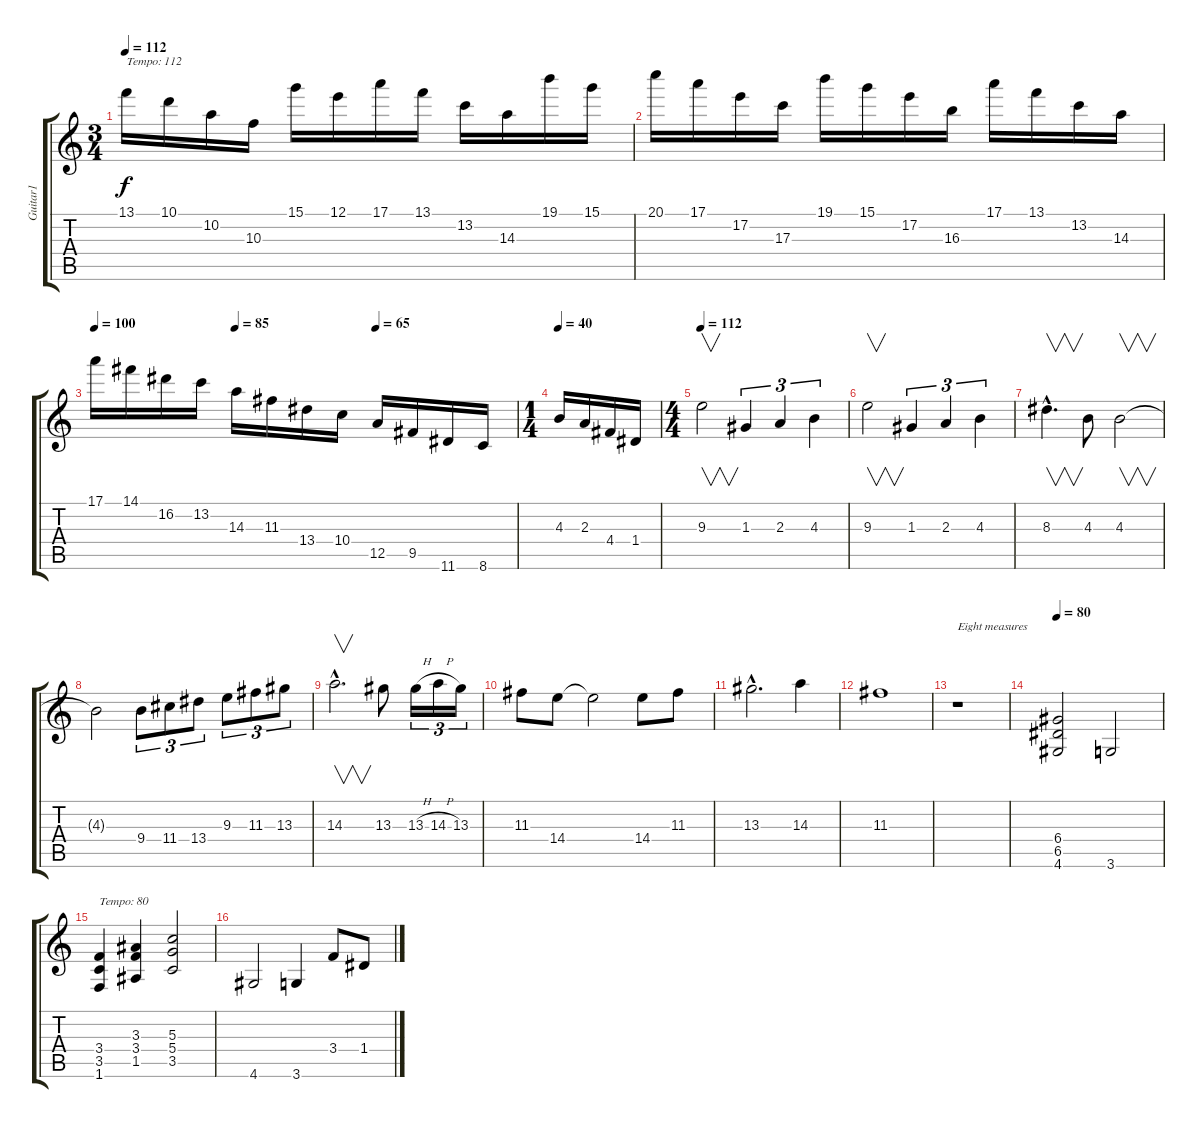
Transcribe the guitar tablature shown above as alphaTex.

\track ("Guitar1" "Guitar1") {instrument distortionguitar}
\staff {score tabs}
\tuning (E4 B3 G3 D3 A2 E2) {hide}
\ts (3 4)
\tempo 112
\clef g2
\ks c
13.1.16{txt "Tempo: 112" dy f} 10.1.16 10.2.16 10.3.16 15.1.16 12.1.16 17.1.16 13.1.16 13.2.16 14.3.16 19.1.16 15.1.16 |
20.1.16 17.1.16 17.2.16 17.3.16 19.1.16 15.1.16 17.2.16 16.3.16 17.1.16 13.1.16 13.2.16 14.3.16 |
\tempo 100
\tempo (85 0.3333333333333333)
\tempo (65 0.6666666666666666)
17.1.16 14.1.16 16.2.16 13.2.16 14.3.16 11.3.16 13.4.16 10.4.16 12.5.16 9.5.16 11.6.16 8.6.16 |
\ts (1 4)
\tempo 40
4.3.16 2.3.16 4.4.16 1.4.16 |
\ts (4 4)
\tempo 112
9.3.2{v} 1.3.4{tu (3 2)} 2.3.4{tu (3 2)} 4.3.4{tu (3 2)} |
9.3.2{v} 1.3.4{tu (3 2)} 2.3.4{tu (3 2)} 4.3.4{tu (3 2)} |
8.3{hac}.4{v d} 4.3.8 4.3.2{v} |
4.3{t}.2 9.4.8{tu (3 2)} 11.4.8{tu (3 2)} 13.4.8{tu (3 2)} 9.3.8{tu (3 2)} 11.3.8{tu (3 2)} 13.3.8{tu (3 2)} |
14.3{hac}.2{v d} 13.3.8 13.3{h}.16{tu (3 2)} 14.3{h}.16{tu (3 2)} 13.3.16{tu (3 2)} |
11.3.8 14.4.8 14.4{t}.2 14.4.8 11.3.8 |
13.3{hac}.2{d} 14.3.4 |
11.3.1 |
r.1{txt "Eight measures"} |
\tempo 80
(6.4 6.5 4.6).2{txt " "} 3.6.2 |
(3.4 3.5 1.6).4{txt "Tempo: 80"} (3.3 3.4 1.5).4 (5.3 5.4 3.5).2 |
4.6.2 3.6.4 3.4.8 1.4.8
